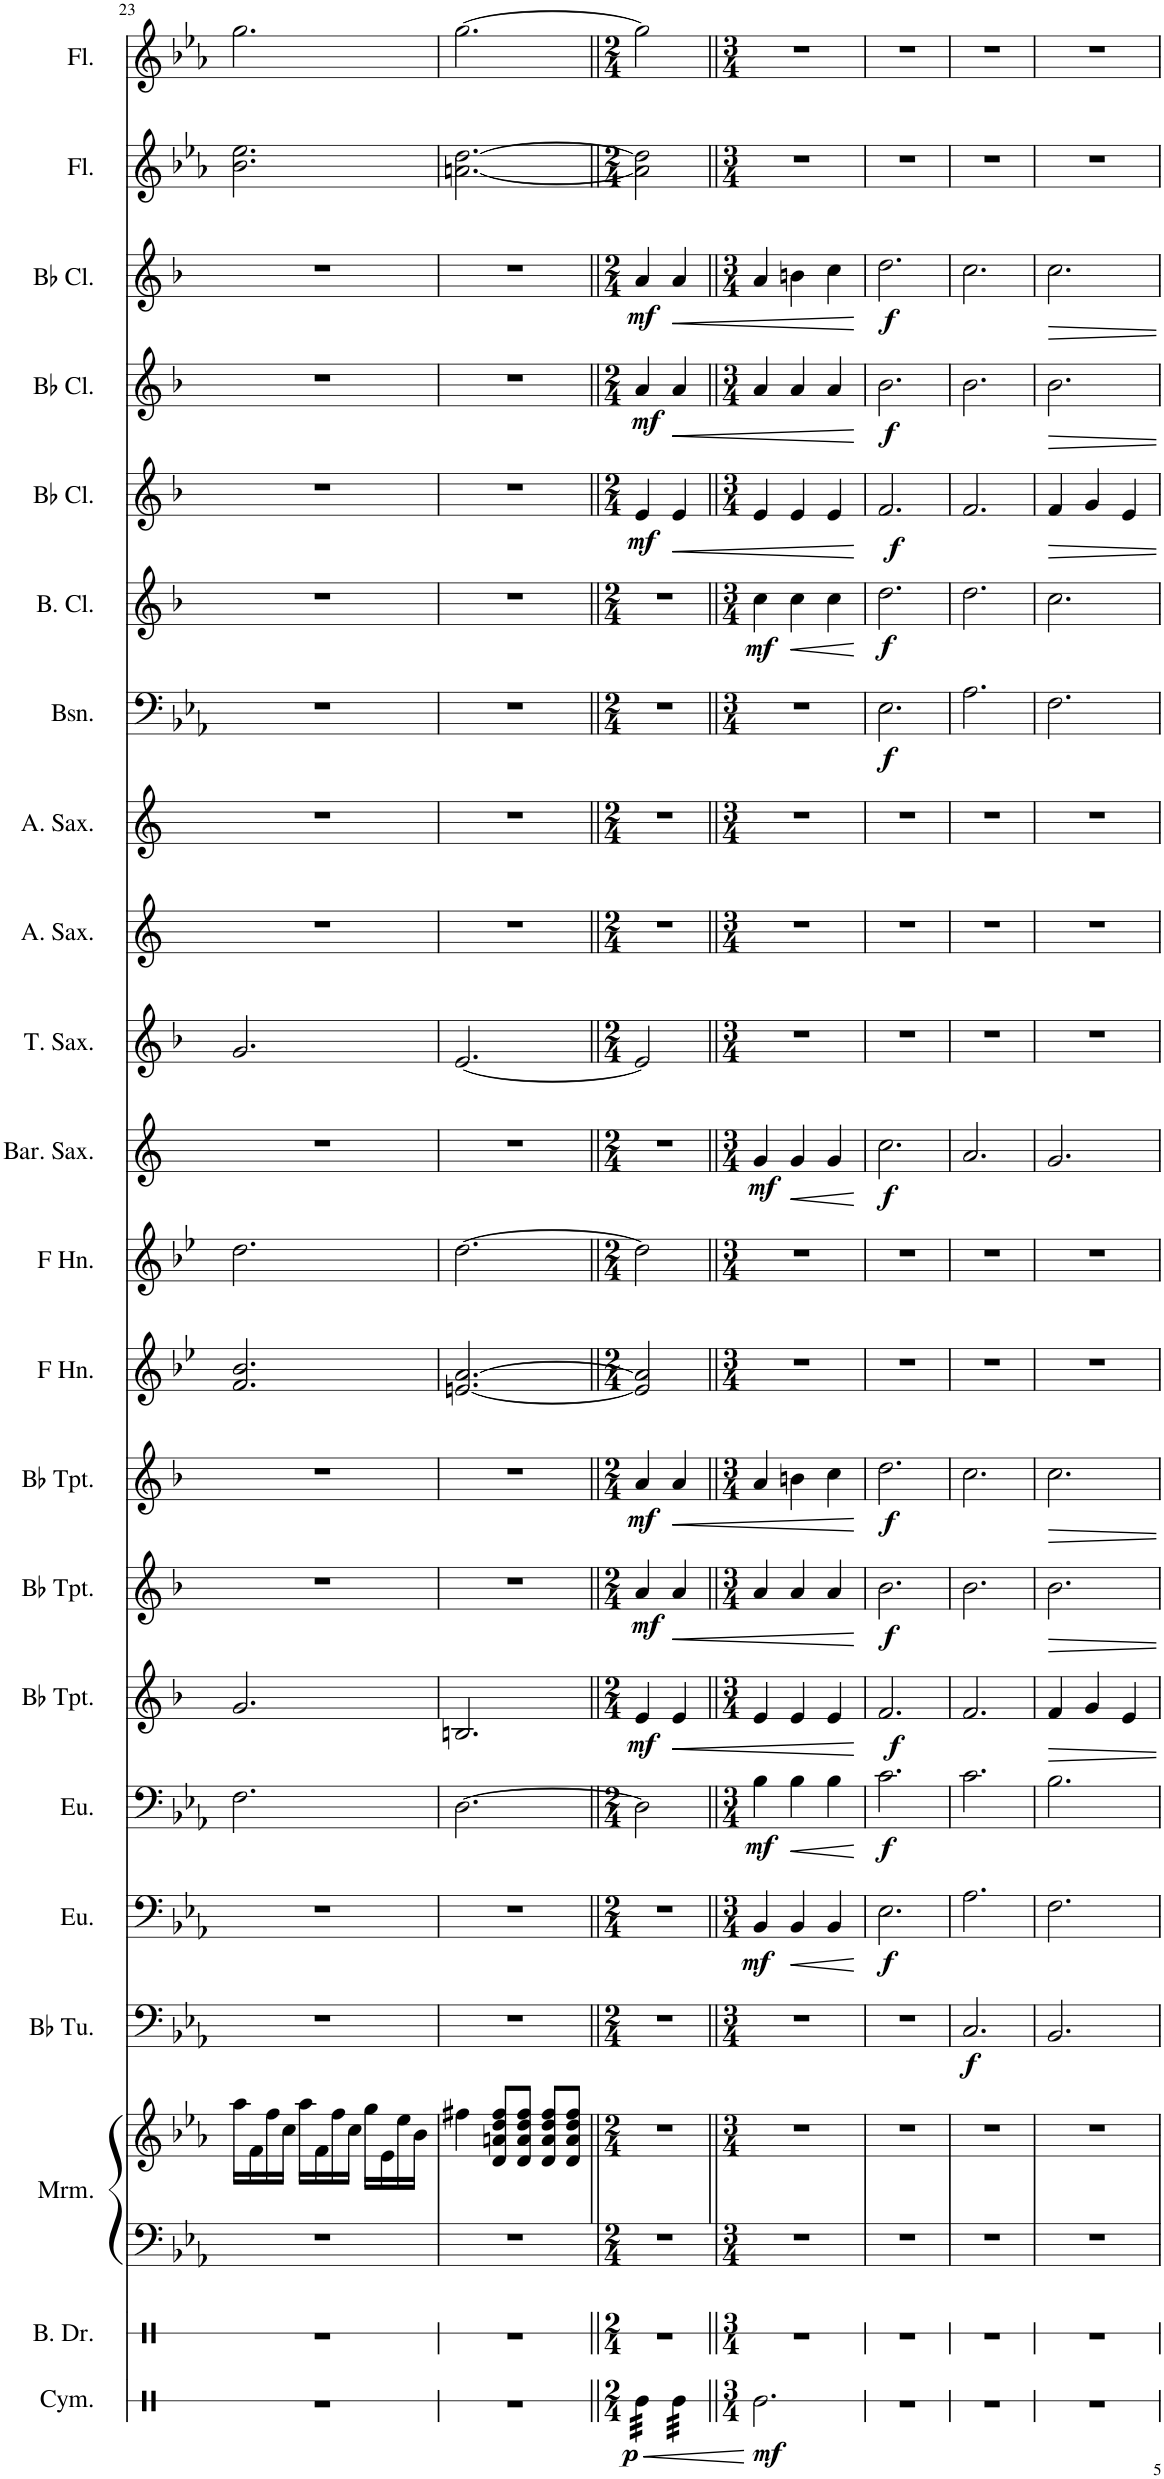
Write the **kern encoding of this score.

**kern	**dynam	**kern	**kern	**kern	**kern	**dynam	**kern	**dynam	**kern	**dynam	**kern	**dynam	**kern	**dynam	**kern	**dynam	**kern	**kern	**kern	**dynam	**kern	**kern	**kern	**kern	**dynam	**kern	**dynam	**kern	**dynam	**kern	**dynam	**kern	**dynam	**kern	**kern
*part22	*part22	*part21	*part20	*part20	*part19	*part19	*part18	*part18	*part17	*part17	*part16	*part16	*part15	*part15	*part14	*part14	*part13	*part12	*part11	*part11	*part10	*part9	*part8	*part7	*part7	*part6	*part6	*part5	*part5	*part4	*part4	*part3	*part3	*part2	*part1
*staff23	*staff23	*staff22	*staff21	*staff20	*staff19	*staff19	*staff18	*staff18	*staff17	*staff17	*staff16	*staff16	*staff15	*staff15	*staff14	*staff14	*staff13	*staff12	*staff11	*staff11	*staff10	*staff9	*staff8	*staff7	*staff7	*staff6	*staff6	*staff5	*staff5	*staff4	*staff4	*staff3	*staff3	*staff2	*staff1
*I"Cymbal	*	*I"Bass Drum	*I"Marimba	*	*I"Bb Tuba	*	*I"Euphonium	*	*I"Euphonium	*	*I"Bb Trumpet	*	*I"Bb Trumpet	*	*I"Bb Trumpet	*	*I"Horn in F	*I"Horn in F	*I"Baritone Saxophone	*	*I"Tenor Saxophone	*I"Alto Saxophone	*I"Alto Saxophone	*I"Bassoon	*	*I"Bass Clarinet	*	*I"Bb Clarinet	*	*I"Bb Clarinet	*	*I"Bb Clarinet	*	*I"Flute	*I"Flute
*I'Cym.	*	*I'B. Dr.	*I'Mrm.	*	*I'Bb Tu.	*	*I'Eu.	*	*I'Eu.	*	*I'Bb Tpt.	*	*I'Bb Tpt.	*	*I'Bb Tpt.	*	*	*	*I'Bar. Sax.	*	*I'T. Sax.	*I'A. Sax.	*I'A. Sax.	*I'Bsn.	*	*I'B. Cl.	*	*I'Bb Cl.	*	*I'Bb Cl.	*	*I'Bb Cl.	*	*I'Fl.	*I'Fl.
!!LO:PB:g=z
*clefX	*	*clefX	*clefF4	*clefG2	*clefF4	*	*clefF4	*	*clefF4	*	*clefG2	*	*clefG2	*	*clefG2	*	*clefG2	*clefG2	*clefG2	*	*clefG2	*clefG2	*clefG2	*clefF4	*	*clefG2	*	*clefG2	*	*clefG2	*	*clefG2	*	*clefG2	*clefG2
*	*	*	*	*	*	*	*	*	*	*	*Trd1c2	*	*Trd1c2	*	*Trd1c2	*	*Trd4c7	*Trd4c7	*Trd12c21	*	*Trd8c14	*Trd5c9	*Trd5c9	*	*	*Trd8c14	*	*Trd1c2	*	*Trd1c2	*	*Trd1c2	*	*	*
*k[]	*	*k[]	*k[b-e-a-]	*k[b-e-a-]	*k[b-e-a-]	*	*k[b-e-a-]	*	*k[b-e-a-]	*	*k[b-]	*	*k[b-]	*	*k[b-]	*	*k[b-e-]	*k[b-e-]	*k[]	*	*k[b-]	*k[]	*k[]	*k[b-e-a-]	*	*k[b-]	*	*k[b-]	*	*k[b-]	*	*k[b-]	*	*k[b-e-a-]	*k[b-e-a-]
*M3/4	*	*M3/4	*M3/4	*M3/4	*M3/4	*	*M3/4	*	*M3/4	*	*M3/4	*	*M3/4	*	*M3/4	*	*M3/4	*M3/4	*M3/4	*	*M3/4	*M3/4	*M3/4	*M3/4	*	*M3/4	*	*M3/4	*	*M3/4	*	*M3/4	*	*M3/4	*M3/4
=23	=23	=23	=23	=23	=23	=23	=23	=23	=23	=23	=23	=23	=23	=23	=23	=23	=23	=23	=23	=23	=23	=23	=23	=23	=23	=23	=23	=23	=23	=23	=23	=23	=23	=23	=23
2.r	.	2.r	2.r	16aa-\LL	2.r	.	2.r	.	2.F\	.	2.g/	.	2.r	.	2.r	.	2.f/ 2.b-/	2.dd\	2.r	.	2.g/	2.r	2.r	2.r	.	2.r	.	2.r	.	2.r	.	2.r	.	2.b-\ 2.ee-\	2.gg\
.	.	.	.	16f\	.	.	.	.	.	.	.	.	.	.	.	.	.	.	.	.	.	.	.	.	.	.	.	.	.	.	.	.	.	.	.
.	.	.	.	16ff\	.	.	.	.	.	.	.	.	.	.	.	.	.	.	.	.	.	.	.	.	.	.	.	.	.	.	.	.	.	.	.
.	.	.	.	16cc\JJ	.	.	.	.	.	.	.	.	.	.	.	.	.	.	.	.	.	.	.	.	.	.	.	.	.	.	.	.	.	.	.
.	.	.	.	16aa-\LL	.	.	.	.	.	.	.	.	.	.	.	.	.	.	.	.	.	.	.	.	.	.	.	.	.	.	.	.	.	.	.
.	.	.	.	16f\	.	.	.	.	.	.	.	.	.	.	.	.	.	.	.	.	.	.	.	.	.	.	.	.	.	.	.	.	.	.	.
.	.	.	.	16ff\	.	.	.	.	.	.	.	.	.	.	.	.	.	.	.	.	.	.	.	.	.	.	.	.	.	.	.	.	.	.	.
.	.	.	.	16cc\JJ	.	.	.	.	.	.	.	.	.	.	.	.	.	.	.	.	.	.	.	.	.	.	.	.	.	.	.	.	.	.	.
.	.	.	.	16gg\LL	.	.	.	.	.	.	.	.	.	.	.	.	.	.	.	.	.	.	.	.	.	.	.	.	.	.	.	.	.	.	.
.	.	.	.	16e-\	.	.	.	.	.	.	.	.	.	.	.	.	.	.	.	.	.	.	.	.	.	.	.	.	.	.	.	.	.	.	.
.	.	.	.	16ee-\	.	.	.	.	.	.	.	.	.	.	.	.	.	.	.	.	.	.	.	.	.	.	.	.	.	.	.	.	.	.	.
.	.	.	.	16b-\JJ	.	.	.	.	.	.	.	.	.	.	.	.	.	.	.	.	.	.	.	.	.	.	.	.	.	.	.	.	.	.	.
=24	=24	=24	=24	=24	=24	=24	=24	=24	=24	=24	=24	=24	=24	=24	=24	=24	=24	=24	=24	=24	=24	=24	=24	=24	=24	=24	=24	=24	=24	=24	=24	=24	=24	=24	=24
2.r	.	2.r	2.r	4ff#X\	2.r	.	2.r	.	[2.D\	.	2.Bn/	.	2.r	.	2.r	.	[2.en/ [2.a/	[2.dd\	2.r	.	[2.e/	2.r	2.r	2.r	.	2.r	.	2.r	.	2.r	.	2.r	.	[2.an\ [2.dd\	[2.gg\
.	.	.	.	8d/ 8an/ 8dd/ 8ff#/L	.	.	.	.	.	.	.	.	.	.	.	.	.	.	.	.	.	.	.	.	.	.	.	.	.	.	.	.	.	.	.
.	.	.	.	8d/ 8a/ 8dd/ 8ff#/J	.	.	.	.	.	.	.	.	.	.	.	.	.	.	.	.	.	.	.	.	.	.	.	.	.	.	.	.	.	.	.
.	.	.	.	8d/ 8a/ 8dd/ 8ff#/L	.	.	.	.	.	.	.	.	.	.	.	.	.	.	.	.	.	.	.	.	.	.	.	.	.	.	.	.	.	.	.
.	.	.	.	8d/ 8a/ 8dd/ 8ff#/J	.	.	.	.	.	.	.	.	.	.	.	.	.	.	.	.	.	.	.	.	.	.	.	.	.	.	.	.	.	.	.
=25||	=25||	=25||	=25||	=25||	=25||	=25||	=25||	=25||	=25||	=25||	=25||	=25||	=25||	=25||	=25||	=25||	=25||	=25||	=25||	=25||	=25||	=25||	=25||	=25||	=25||	=25||	=25||	=25||	=25||	=25||	=25||	=25||	=25||	=25||	=25||
*M2/4	*	*M2/4	*M2/4	*M2/4	*M2/4	*	*M2/4	*	*M2/4	*	*M2/4	*	*M2/4	*	*M2/4	*	*M2/4	*M2/4	*M2/4	*	*M2/4	*M2/4	*M2/4	*M2/4	*	*M2/4	*	*M2/4	*	*M2/4	*	*M2/4	*	*M2/4	*M2/4
!	!LO:HP:b	!	!	!	!	!	!	!	!	!	!	!	!	!	!	!	!	!	!	!	!	!	!	!	!	!	!	!	!	!	!	!	!	!	!
!	!LO:DY:n=1:b	!	!	!	!	!	!	!	!	!	!	!LO:DY:b	!	!LO:DY:b	!	!LO:DY:b	!	!	!	!	!	!	!	!	!	!	!	!	!LO:DY:b	!	!LO:DY:b	!	!LO:DY:b	!	!
*tremolo	*	*	*	*	*	*	*	*	*	*	*	*	*	*	*	*	*	*	*	*	*	*	*	*	*	*	*	*	*	*	*	*	*	*	*
32Re\LLL	< p	2r	2r	2r	2r	.	2r	.	2D\]	.	4e/	mf	4a/	mf	4a/	mf	2e/] 2a/]	2dd\]	2r	.	2e/]	2r	2r	2r	.	2r	.	4e/	mf	4a/	mf	4a/	mf	2a\] 2dd\]	2gg\]
32Re\	.	.	.	.	.	.	.	.	.	.	.	.	.	.	.	.	.	.	.	.	.	.	.	.	.	.	.	.	.	.	.	.	.	.	.
32Re\	.	.	.	.	.	.	.	.	.	.	.	.	.	.	.	.	.	.	.	.	.	.	.	.	.	.	.	.	.	.	.	.	.	.	.
32Re\	.	.	.	.	.	.	.	.	.	.	.	.	.	.	.	.	.	.	.	.	.	.	.	.	.	.	.	.	.	.	.	.	.	.	.
32Re\	.	.	.	.	.	.	.	.	.	.	.	.	.	.	.	.	.	.	.	.	.	.	.	.	.	.	.	.	.	.	.	.	.	.	.
32Re\	.	.	.	.	.	.	.	.	.	.	.	.	.	.	.	.	.	.	.	.	.	.	.	.	.	.	.	.	.	.	.	.	.	.	.
32Re\	.	.	.	.	.	.	.	.	.	.	.	.	.	.	.	.	.	.	.	.	.	.	.	.	.	.	.	.	.	.	.	.	.	.	.
32Re\JJJ	.	.	.	.	.	.	.	.	.	.	.	.	.	.	.	.	.	.	.	.	.	.	.	.	.	.	.	.	.	.	.	.	.	.	.
!	!	!	!	!	!	!	!	!	!	!	!	!LO:HP:b	!	!LO:HP:b	!	!LO:HP:b	!	!	!	!	!	!	!	!	!	!	!	!	!LO:HP:b	!	!LO:HP:b	!	!LO:HP:b	!	!
32Re\LLL	.	.	.	.	.	.	.	.	.	.	4e/	<	4a/	<	4a/	<	.	.	.	.	.	.	.	.	.	.	.	4e/	<	4a/	<	4a/	<	.	.
32Re\	.	.	.	.	.	.	.	.	.	.	.	.	.	.	.	.	.	.	.	.	.	.	.	.	.	.	.	.	.	.	.	.	.	.	.
32Re\	.	.	.	.	.	.	.	.	.	.	.	.	.	.	.	.	.	.	.	.	.	.	.	.	.	.	.	.	.	.	.	.	.	.	.
32Re\	.	.	.	.	.	.	.	.	.	.	.	.	.	.	.	.	.	.	.	.	.	.	.	.	.	.	.	.	.	.	.	.	.	.	.
32Re\	.	.	.	.	.	.	.	.	.	.	.	.	.	.	.	.	.	.	.	.	.	.	.	.	.	.	.	.	.	.	.	.	.	.	.
32Re\	.	.	.	.	.	.	.	.	.	.	.	.	.	.	.	.	.	.	.	.	.	.	.	.	.	.	.	.	.	.	.	.	.	.	.
32Re\	.	.	.	.	.	.	.	.	.	.	.	.	.	.	.	.	.	.	.	.	.	.	.	.	.	.	.	.	.	.	.	.	.	.	.
32Re\JJJ	.	.	.	.	.	.	.	.	.	.	.	.	.	.	.	.	.	.	.	.	.	.	.	.	.	.	.	.	.	.	.	.	.	.	.
*Xtremolo	*	*	*	*	*	*	*	*	*	*	*	*	*	*	*	*	*	*	*	*	*	*	*	*	*	*	*	*	*	*	*	*	*	*	*
.	[	.	.	.	.	.	.	.	.	.	.	.	.	.	.	.	.	.	.	.	.	.	.	.	.	.	.	.	.	.	.	.	.	.	.
=26||	=26||	=26||	=26||	=26||	=26||	=26||	=26||	=26||	=26||	=26||	=26||	=26||	=26||	=26||	=26||	=26||	=26||	=26||	=26||	=26||	=26||	=26||	=26||	=26||	=26||	=26||	=26||	=26||	=26||	=26||	=26||	=26||	=26||	=26||	=26||
*M3/4	*	*M3/4	*M3/4	*M3/4	*M3/4	*	*M3/4	*	*M3/4	*	*M3/4	*	*M3/4	*	*M3/4	*	*M3/4	*M3/4	*M3/4	*	*M3/4	*M3/4	*M3/4	*M3/4	*	*M3/4	*	*M3/4	*	*M3/4	*	*M3/4	*	*M3/4	*M3/4
!	!LO:DY:b	!	!	!	!	!	!	!LO:DY:b	!	!LO:DY:b	!	!	!	!	!	!	!	!	!	!LO:DY:b	!	!	!	!	!	!	!LO:DY:b	!	!	!	!	!	!	!	!
2.Re\	mf	2.r	2.r	2.r	2.r	.	4BB-/	mf	4B-\	mf	4e/	.	4a/	.	4a/	.	2.r	2.r	4g/	mf	2.r	2.r	2.r	2.r	.	4cc\	mf	4e/	.	4a/	.	4a/	.	2.r	2.r
!	!	!	!	!	!	!	!	!LO:HP:b	!	!LO:HP:b	!	!	!	!	!	!	!	!	!	!LO:HP:b	!	!	!	!	!	!	!LO:HP:b	!	!	!	!	!	!	!	!
.	.	.	.	.	.	.	4BB-/	<	4B-\	<	4e/	.	4a/	.	4bn\	.	.	.	4g/	<	.	.	.	.	.	4cc\	<	4e/	.	4a/	.	4bn\	.	.	.
.	.	.	.	.	.	.	4BB-/	.	4B-\	.	4e/	.	4a/	.	4cc\	.	.	.	4g/	.	.	.	.	.	.	4cc\	.	4e/	.	4a/	.	4cc\	.	.	.
.	.	.	.	.	.	.	.	[	.	[	.	[	.	[	.	[	.	.	.	[	.	.	.	.	.	.	[	.	[	.	[	.	[	.	.
=27	=27	=27	=27	=27	=27	=27	=27	=27	=27	=27	=27	=27	=27	=27	=27	=27	=27	=27	=27	=27	=27	=27	=27	=27	=27	=27	=27	=27	=27	=27	=27	=27	=27	=27	=27
!	!	!	!	!	!	!	!	!LO:DY:b	!	!LO:DY:b	!	!LO:DY:b	!	!LO:DY:b	!	!LO:DY:b	!	!	!	!LO:DY:b	!	!	!	!	!LO:DY:b	!	!LO:DY:b	!	!LO:DY:b	!	!LO:DY:b	!	!LO:DY:b	!	!
2.r	.	2.r	2.r	2.r	2.r	.	2.E-\	f	2.c\	f	2.f/	f	2.b-\	f	2.dd\	f	2.r	2.r	2.cc\	f	2.r	2.r	2.r	2.E-\	f	2.dd\	f	2.f/	f	2.b-\	f	2.dd\	f	2.r	2.r
=28	=28	=28	=28	=28	=28	=28	=28	=28	=28	=28	=28	=28	=28	=28	=28	=28	=28	=28	=28	=28	=28	=28	=28	=28	=28	=28	=28	=28	=28	=28	=28	=28	=28	=28	=28
!	!	!	!	!	!	!LO:DY:b	!	!	!	!	!	!	!	!	!	!	!	!	!	!	!	!	!	!	!	!	!	!	!	!	!	!	!	!	!
2.r	.	2.r	2.r	2.r	2.C/	f	2.A-\	.	2.c\	.	2.f/	.	2.b-\	.	2.cc\	.	2.r	2.r	2.a/	.	2.r	2.r	2.r	2.A-\	.	2.dd\	.	2.f/	.	2.b-\	.	2.cc\	.	2.r	2.r
=29	=29	=29	=29	=29	=29	=29	=29	=29	=29	=29	=29	=29	=29	=29	=29	=29	=29	=29	=29	=29	=29	=29	=29	=29	=29	=29	=29	=29	=29	=29	=29	=29	=29	=29	=29
2.r	.	2.r	2.r	2.r	2.BB-/	.	2.F\	.	2.B-\	.	4f/	.	2.b-\	.	2.cc\	.	2.r	2.r	2.g/	.	2.r	2.r	2.r	2.F\	.	2.cc\	.	4f/	.	2.b-\	.	2.cc\	.	2.r	2.r
.	.	.	.	.	.	.	.	.	.	.	4g/	.	.	.	.	.	.	.	.	.	.	.	.	.	.	.	.	4g/	.	.	.	.	.	.	.
.	.	.	.	.	.	.	.	.	.	.	4e/	.	.	.	.	.	.	.	.	.	.	.	.	.	.	.	.	4e/	.	.	.	.	.	.	.
=	=	=	=	=	=	=	=	=	=	=	=	=	=	=	=	=	=	=	=	=	=	=	=	=	=	=	=	=	=	=	=	=	=	=	=
*-	*-	*-	*-	*-	*-	*-	*-	*-	*-	*-	*-	*-	*-	*-	*-	*-	*-	*-	*-	*-	*-	*-	*-	*-	*-	*-	*-	*-	*-	*-	*-	*-	*-	*-	*-
